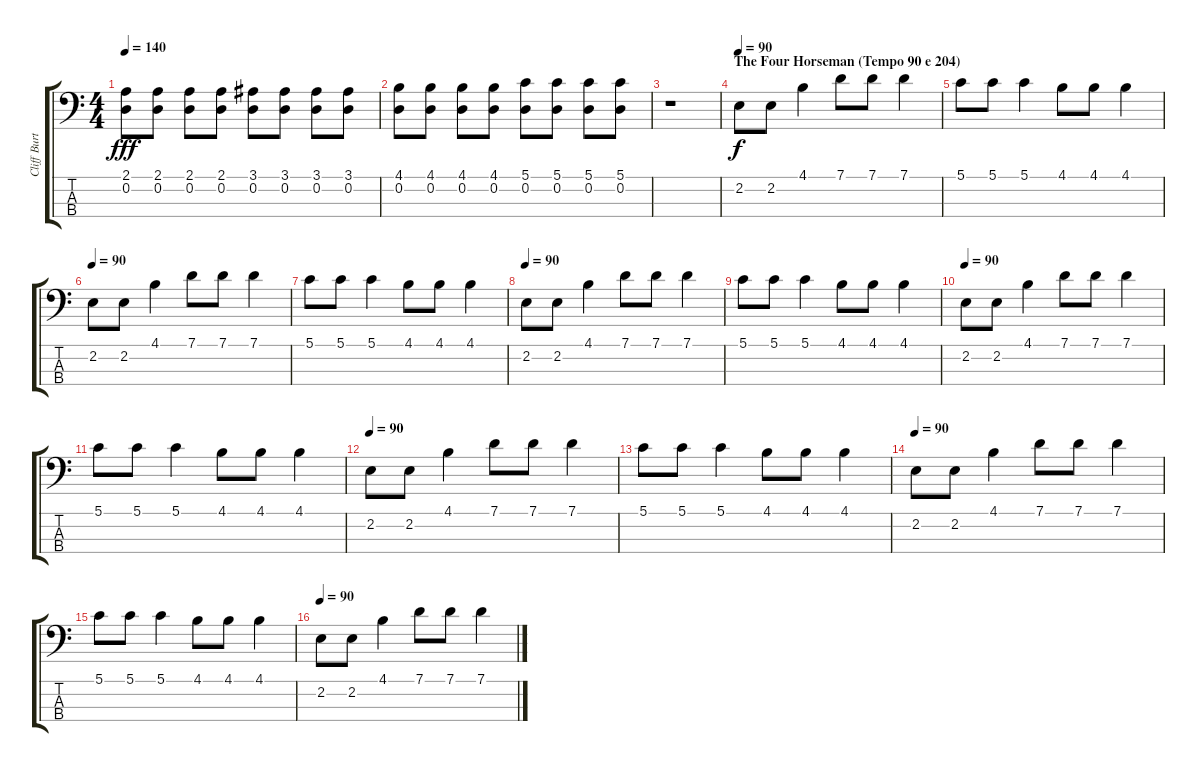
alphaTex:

\track ("Cliff Burton (Bass)" "Cliff Burt") {instrument electricbasspick}
\staff {score tabs}
\tuning (G2 D2 A1 E1) {hide}
\ts (4 4)
\tempo 140
\clef f4
\ks c
(2.1 0.2).8{dy fff} (2.1 0.2).8 (2.1 0.2).8 (2.1 0.2).8 (3.1 0.2).8 (3.1 0.2).8 (3.1 0.2).8 (3.1 0.2).8 |
(4.1 0.2).8 (4.1 0.2).8 (4.1 0.2).8 (4.1 0.2).8 (5.1 0.2).8 (5.1 0.2).8 (5.1 0.2).8 (5.1 0.2).8 |
r.1 |
\section ("" "The Four Horseman (Tempo 90 e 204)")
\tempo 90
2.2.8{dy f} 2.2.8 4.1.4 7.1.8 7.1.8 7.1.4 |
5.1.8 5.1.8 5.1.4 4.1.8 4.1.8 4.1.4 |
\tempo 90
2.2.8 2.2.8 4.1.4 7.1.8 7.1.8 7.1.4 |
5.1.8 5.1.8 5.1.4 4.1.8 4.1.8 4.1.4 |
\tempo 90
2.2.8 2.2.8 4.1.4 7.1.8 7.1.8 7.1.4 |
5.1.8 5.1.8 5.1.4 4.1.8 4.1.8 4.1.4 |
\tempo 90
2.2.8 2.2.8 4.1.4 7.1.8 7.1.8 7.1.4 |
5.1.8 5.1.8 5.1.4 4.1.8 4.1.8 4.1.4 |
\tempo 90
2.2.8 2.2.8 4.1.4 7.1.8 7.1.8 7.1.4 |
5.1.8 5.1.8 5.1.4 4.1.8 4.1.8 4.1.4 |
\tempo 90
2.2.8 2.2.8 4.1.4 7.1.8 7.1.8 7.1.4 |
5.1.8 5.1.8 5.1.4 4.1.8 4.1.8 4.1.4 |
\tempo 90
2.2.8 2.2.8 4.1.4 7.1.8 7.1.8 7.1.4
